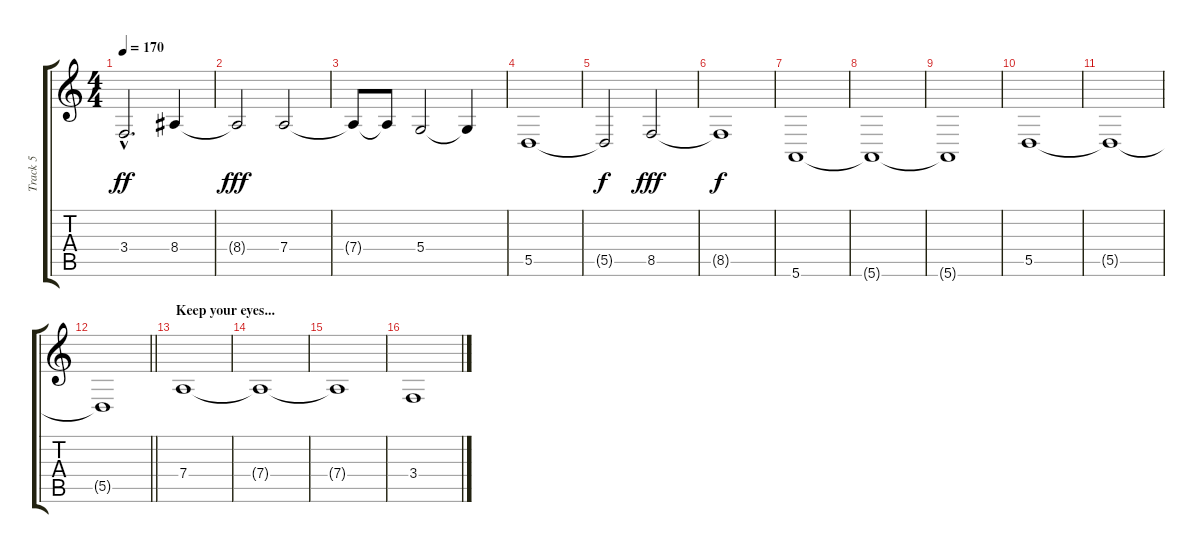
\track ("Track 5" "Track 5") {instrument cello}
\staff {score tabs}
\tuning (E4 B3 G3 D3 A2 E2) {hide}
\ts (4 4)
\tempo 170
\clef g2
\ks c
3.4{hac}.2{d dy ff} 8.4.4 |
8.4{t}.2{dy fff} 7.4.2 |
7.4{t}.8 7.4{t}.8 5.4.2 5.4{t}.4 |
5.5.1 |
5.5{t}.2{dy f} 8.5.2{dy fff} |
8.5{t}.1{dy f} |
5.6.1 |
5.6{t}.1 |
5.6{t}.1 |
5.5.1 |
5.5{t}.1 |
\barLineRight lightlight
5.5{t}.1 |
\section ("" "Keep your eyes...")
7.4.1 |
7.4{t}.1 |
7.4{t}.1 |
3.4.1
